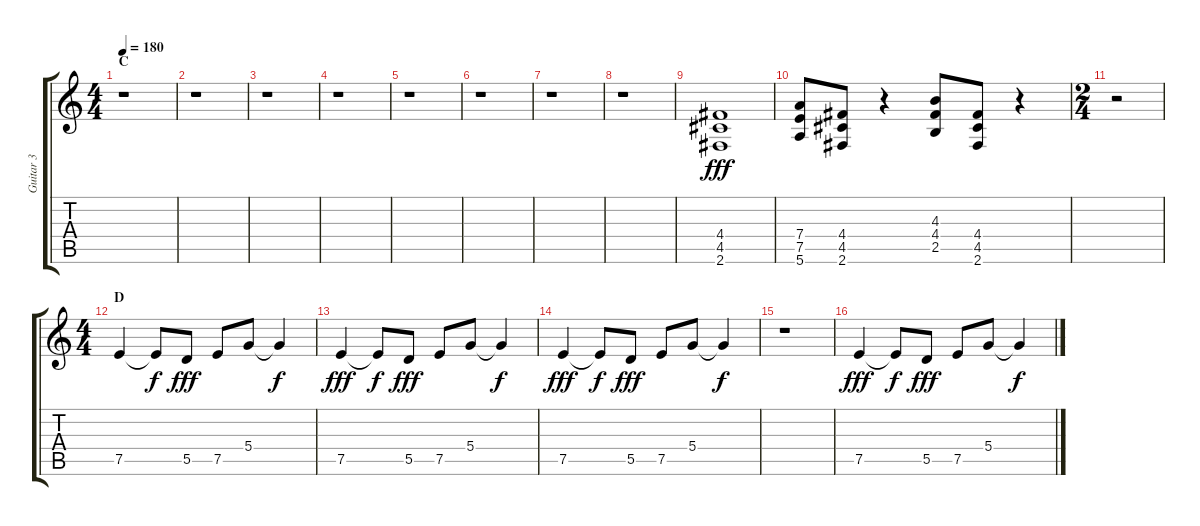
\track ("Guitar 3" "Guitar 3") {instrument distortionguitar}
\staff {score tabs}
\tuning (E4 B3 G3 D3 A2 E2) {hide}
\ts (4 4)
\section ("" "C")
\tempo 180
\clef g2
\ks c
r.1{dy f} |
r.1 |
r.1 |
r.1 |
r.1 |
r.1 |
r.1 |
r.1 |
(4.4 4.5 2.6).1{dy fff} |
(7.4 7.5 5.6).8 (4.4 4.5 2.6).8 r.4 (4.3 4.4 2.5).8 (4.4 4.5 2.6).8 r.4 |
\ts (2 4)
r.2 |
\ts (4 4)
\section ("" "D")
7.5.4 7.5{t}.8{dy f} 5.5.8{dy fff} 7.5.8 5.4.8 5.4{t}.4{dy f} |
7.5.4{dy fff} 7.5{t}.8{dy f} 5.5.8{dy fff} 7.5.8 5.4.8 5.4{t}.4{dy f} |
7.5.4{dy fff} 7.5{t}.8{dy f} 5.5.8{dy fff} 7.5.8 5.4.8 5.4{t}.4{dy f} |
r.1 |
7.5.4{dy fff} 7.5{t}.8{dy f} 5.5.8{dy fff} 7.5.8 5.4.8 5.4{t}.4{dy f}
